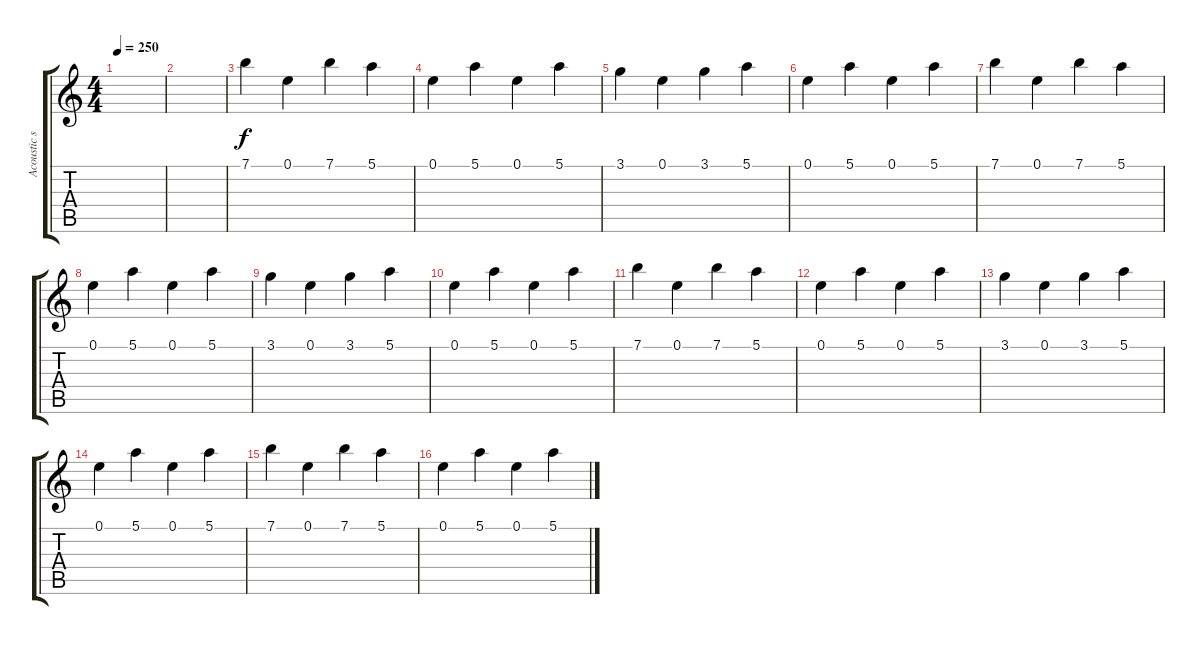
\track ("Acoustic solo guitar" "Acoustic s") {instrument acousticguitarsteel}
\staff {score tabs}
\tuning (E4 B3 G3 D3 A2 E2) {hide}
\ts (4 4)
\tempo 250
\clef g2
\ks c
|
|
7.1.4 0.1.4 7.1.4 5.1.4 |
0.1.4 5.1.4 0.1.4 5.1.4 |
3.1.4 0.1.4 3.1.4 5.1.4 |
0.1.4 5.1.4 0.1.4 5.1.4 |
7.1.4 0.1.4 7.1.4 5.1.4 |
0.1.4 5.1.4 0.1.4 5.1.4 |
3.1.4 0.1.4 3.1.4 5.1.4 |
0.1.4 5.1.4 0.1.4 5.1.4 |
7.1.4 0.1.4 7.1.4 5.1.4 |
0.1.4 5.1.4 0.1.4 5.1.4 |
3.1.4 0.1.4 3.1.4 5.1.4 |
0.1.4 5.1.4 0.1.4 5.1.4 |
7.1.4 0.1.4 7.1.4 5.1.4 |
0.1.4 5.1.4 0.1.4 5.1.4
